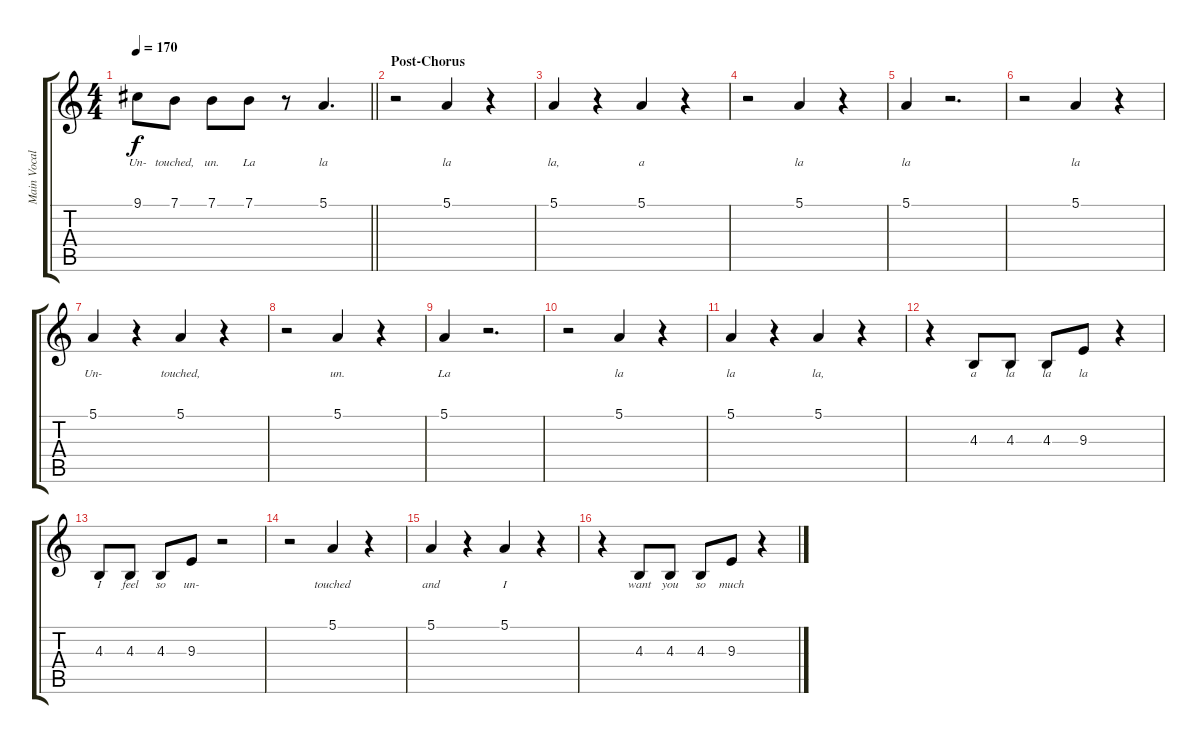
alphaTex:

\track ("Main Vocals" "Main Vocal") {instrument lead6voice}
\staff {score tabs}
\tuning (E4 B3 G3 D3 A2 E2) {hide}
\ts (4 4)
\tempo 170
\clef g2
\barLineRight lightlight
\ks c
9.1.8{lyrics (0 "Un-") lyrics (1 "") lyrics (2 "") lyrics (3 "") lyrics (4 "") dy f} 7.1.8{lyrics (0 "touched,") lyrics (1 "") lyrics (2 "") lyrics (3 "") lyrics (4 "")} 7.1.8{lyrics (0 "un.") lyrics (1 "") lyrics (2 "") lyrics (3 "") lyrics (4 "")} 7.1.8{lyrics (0 "La") lyrics (1 "") lyrics (2 "") lyrics (3 "") lyrics (4 "")} r.8 5.1.4{d lyrics (0 "la") lyrics (1 "") lyrics (2 "") lyrics (3 "") lyrics (4 "")} |
\section ("" "Post-Chorus")
r.2 5.1.4{lyrics (0 "la") lyrics (1 "") lyrics (2 "") lyrics (3 "") lyrics (4 "")} r.4 |
5.1.4{lyrics (0 "la,") lyrics (1 "") lyrics (2 "") lyrics (3 "") lyrics (4 "")} r.4 5.1.4{lyrics (0 "a") lyrics (1 "") lyrics (2 "") lyrics (3 "") lyrics (4 "")} r.4 |
r.2 5.1.4{lyrics (0 "la") lyrics (1 "") lyrics (2 "") lyrics (3 "") lyrics (4 "")} r.4 |
5.1.4{lyrics (0 "la") lyrics (1 "") lyrics (2 "") lyrics (3 "") lyrics (4 "")} r.2{d} |
r.2 5.1.4{lyrics (0 "la") lyrics (1 "") lyrics (2 "") lyrics (3 "") lyrics (4 "")} r.4 |
5.1.4{lyrics (0 "Un-") lyrics (1 "") lyrics (2 "") lyrics (3 "") lyrics (4 "")} r.4 5.1.4{lyrics (0 "touched,") lyrics (1 "") lyrics (2 "") lyrics (3 "") lyrics (4 "")} r.4 |
r.2 5.1.4{lyrics (0 "un.") lyrics (1 "") lyrics (2 "") lyrics (3 "") lyrics (4 "")} r.4 |
5.1.4{lyrics (0 "La") lyrics (1 "") lyrics (2 "") lyrics (3 "") lyrics (4 "")} r.2{d} |
r.2 5.1.4{lyrics (0 "la") lyrics (1 "") lyrics (2 "") lyrics (3 "") lyrics (4 "")} r.4 |
5.1.4{lyrics (0 "la") lyrics (1 "") lyrics (2 "") lyrics (3 "") lyrics (4 "")} r.4 5.1.4{lyrics (0 "la,") lyrics (1 "") lyrics (2 "") lyrics (3 "") lyrics (4 "")} r.4 |
r.4 4.3.8{lyrics (0 "a") lyrics (1 "") lyrics (2 "") lyrics (3 "") lyrics (4 "")} 4.3.8{lyrics (0 "la") lyrics (1 "") lyrics (2 "") lyrics (3 "") lyrics (4 "")} 4.3.8{lyrics (0 "la") lyrics (1 "") lyrics (2 "") lyrics (3 "") lyrics (4 "")} 9.3.8{lyrics (0 "la") lyrics (1 "") lyrics (2 "") lyrics (3 "") lyrics (4 "")} r.4 |
4.3.8{lyrics (0 "I") lyrics (1 "") lyrics (2 "") lyrics (3 "") lyrics (4 "")} 4.3.8{lyrics (0 "feel") lyrics (1 "") lyrics (2 "") lyrics (3 "") lyrics (4 "")} 4.3.8{lyrics (0 "so") lyrics (1 "") lyrics (2 "") lyrics (3 "") lyrics (4 "")} 9.3.8{lyrics (0 "un-") lyrics (1 "") lyrics (2 "") lyrics (3 "") lyrics (4 "")} r.2 |
r.2 5.1.4{lyrics (0 "touched") lyrics (1 "") lyrics (2 "") lyrics (3 "") lyrics (4 "")} r.4 |
5.1.4{lyrics (0 "and") lyrics (1 "") lyrics (2 "") lyrics (3 "") lyrics (4 "")} r.4 5.1.4{lyrics (0 "I") lyrics (1 "") lyrics (2 "") lyrics (3 "") lyrics (4 "")} r.4 |
r.4 4.3.8{lyrics (0 "want") lyrics (1 "") lyrics (2 "") lyrics (3 "") lyrics (4 "")} 4.3.8{lyrics (0 "you") lyrics (1 "") lyrics (2 "") lyrics (3 "") lyrics (4 "")} 4.3.8{lyrics (0 "so") lyrics (1 "") lyrics (2 "") lyrics (3 "") lyrics (4 "")} 9.3.8{lyrics (0 "much") lyrics (1 "") lyrics (2 "") lyrics (3 "") lyrics (4 "")} r.4
